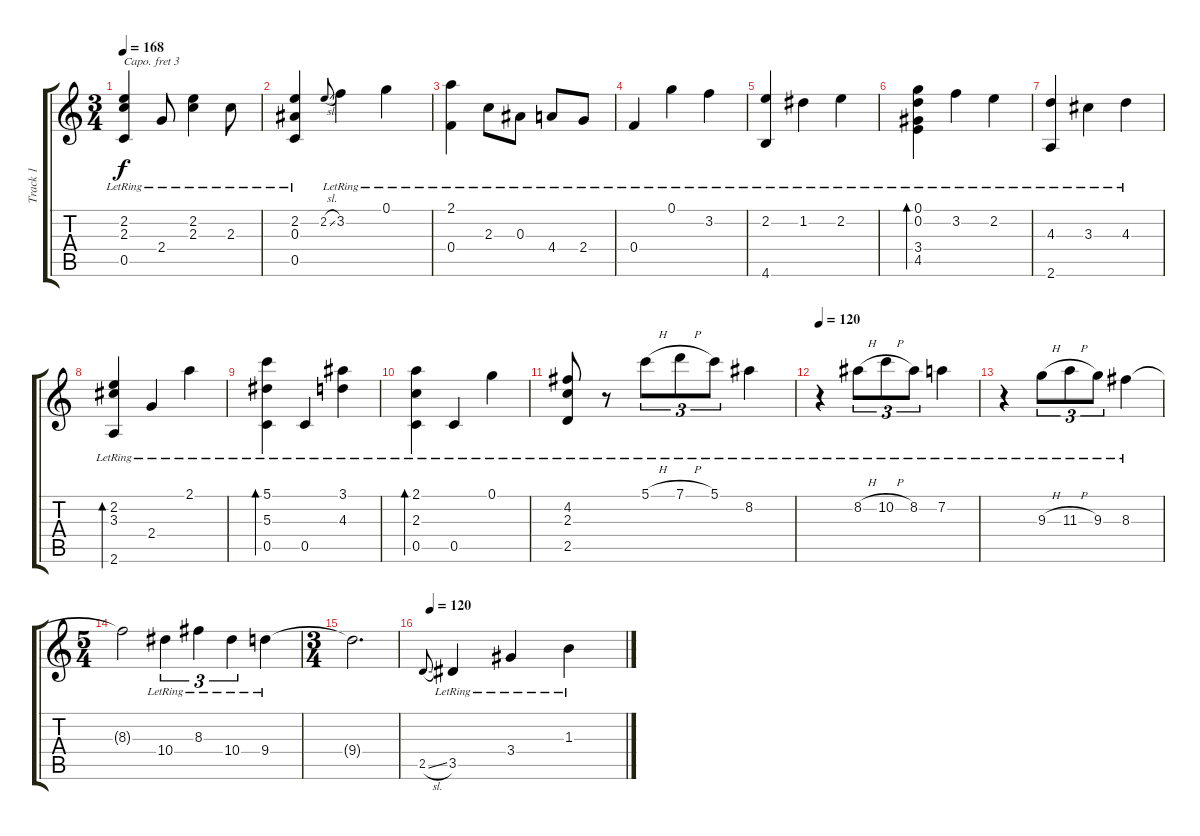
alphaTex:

\track ("Track 1" "Track 1") {instrument acousticguitarsteel}
\staff {score tabs}
\capo 3
\tuning (E4 B3 G3 D3 A2 E2) {hide}
\ts (3 4)
\tempo 168
\clef g2
\ks c
(2.2{lr} 2.3{lr} 0.5{lr}).4{dy f} 2.4{lr}.8 (2.2{lr} 2.3{lr}).4 2.3{lr}.8 |
(2.2{lr} 0.3{lr} 0.5{lr}).4 2.2{sl}.8{gr onbeat} 3.2{lr}.4 0.1{lr}.4 |
(2.1{lr} 0.4{lr}).4 2.3{lr}.8 0.3{lr}.8 4.4{lr}.8 2.4{lr}.8 |
0.4{lr}.4 0.1{lr}.4 3.2{lr}.4 |
(2.2{lr} 4.6{lr}).4 1.2{lr}.4 2.2{lr}.4 |
(0.1{lr} 0.2{lr} 3.4{lr} 4.5{lr}).4{bd 120} 3.2{lr}.4 2.2{lr}.4 |
(4.3{lr} 2.6{lr}).4 3.3{lr}.4 4.3{lr}.4 |
(2.2{lr} 3.3{lr} 2.6{lr}).4{bd 120} 2.4{lr}.4 2.1{lr}.4 |
(5.1{lr} 5.3{lr} 0.5{lr}).4{bd 120} 0.5{lr}.4 (3.1{lr} 4.3{lr}).4 |
(2.1{lr} 2.3{lr} 0.5{lr}).4{bd 120} 0.5{lr}.4 0.1{lr}.4 |
(4.2{lr} 2.3{lr} 2.5{lr}).8 r.8 5.1{h lr}.8{tu (3 2)} 7.1{h lr}.8{tu (3 2)} 5.1{lr}.8{tu (3 2)} 8.2{lr}.4 |
\tempo 120
r.4 8.2{h lr}.8{tu (3 2)} 10.2{h lr}.8{tu (3 2)} 8.2{lr}.8{tu (3 2)} 7.2{lr}.4 |
r.4 9.3{h lr}.8{tu (3 2)} 11.3{h lr}.8{tu (3 2)} 9.3{lr}.8{tu (3 2)} 8.3{lr}.4 |
\ts (5 4)
8.3{t}.2 10.4{lr}.4{tu (3 2)} 8.3{lr}.4{tu (3 2)} 10.4{lr}.4{tu (3 2)} 9.4{lr}.4 |
\ts (3 4)
9.4{t}.2{d} |
\tempo (120 0.041666666666666664)
2.5{sl}.8{gr onbeat} 3.5{lr}.4 3.4{lr}.4 1.3{lr}.4
